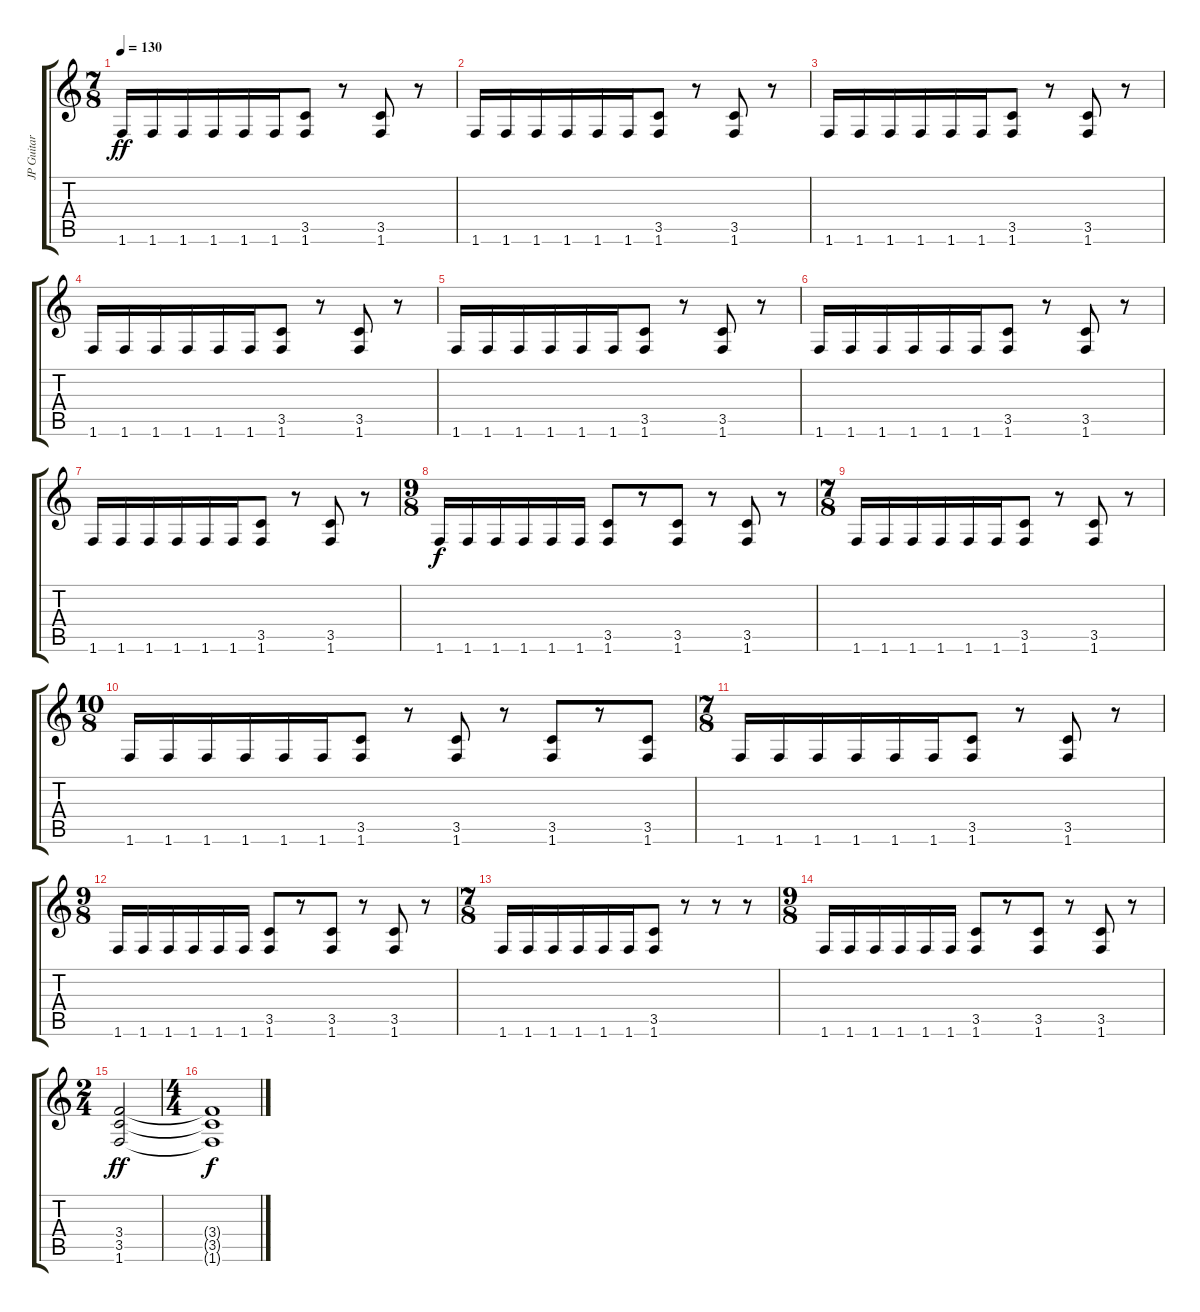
\track ("JP Guitar 1" "JP Guitar ") {instrument distortionguitar}
\staff {score tabs}
\tuning (E4 B3 G3 D3 A2 E2) {hide}
\ts (7 8)
\tempo 130
\clef g2
\ks c
1.6.16{dy ff} 1.6.16 1.6.16 1.6.16 1.6.16 1.6.16 (3.5 1.6).8 r.8 (3.5 1.6).8 r.8 |
1.6.16 1.6.16 1.6.16 1.6.16 1.6.16 1.6.16 (3.5 1.6).8 r.8 (3.5 1.6).8 r.8 |
1.6.16 1.6.16 1.6.16 1.6.16 1.6.16 1.6.16 (3.5 1.6).8 r.8 (3.5 1.6).8 r.8 |
1.6.16 1.6.16 1.6.16 1.6.16 1.6.16 1.6.16 (3.5 1.6).8 r.8 (3.5 1.6).8 r.8 |
1.6.16 1.6.16 1.6.16 1.6.16 1.6.16 1.6.16 (3.5 1.6).8 r.8 (3.5 1.6).8 r.8 |
1.6.16 1.6.16 1.6.16 1.6.16 1.6.16 1.6.16 (3.5 1.6).8 r.8 (3.5 1.6).8 r.8 |
1.6.16 1.6.16 1.6.16 1.6.16 1.6.16 1.6.16 (3.5 1.6).8 r.8 (3.5 1.6).8 r.8 |
\ts (9 8)
1.6.16{dy f} 1.6.16 1.6.16 1.6.16 1.6.16 1.6.16 (3.5 1.6).8 r.8 (3.5 1.6).8 r.8 (3.5 1.6).8 r.8 |
\ts (7 8)
1.6.16 1.6.16 1.6.16 1.6.16 1.6.16 1.6.16 (3.5 1.6).8 r.8 (3.5 1.6).8 r.8 |
\ts (10 8)
1.6.16 1.6.16 1.6.16 1.6.16 1.6.16 1.6.16 (3.5 1.6).8 r.8 (3.5 1.6).8 r.8 (3.5 1.6).8 r.8 (3.5 1.6).8 |
\ts (7 8)
1.6.16 1.6.16 1.6.16 1.6.16 1.6.16 1.6.16 (3.5 1.6).8 r.8 (3.5 1.6).8 r.8 |
\ts (9 8)
1.6.16 1.6.16 1.6.16 1.6.16 1.6.16 1.6.16 (3.5 1.6).8 r.8 (3.5 1.6).8 r.8 (3.5 1.6).8 r.8 |
\ts (7 8)
1.6.16 1.6.16 1.6.16 1.6.16 1.6.16 1.6.16 (3.5 1.6).8 r.8 r.8 r.8 |
\ts (9 8)
1.6.16 1.6.16 1.6.16 1.6.16 1.6.16 1.6.16 (3.5 1.6).8 r.8 (3.5 1.6).8 r.8 (3.5 1.6).8 r.8 |
\ts (2 4)
(3.4 3.5 1.6).2{dy ff} |
\ts (4 4)
(3.4{t} 3.5{t} 1.6{t}).1{dy f}
